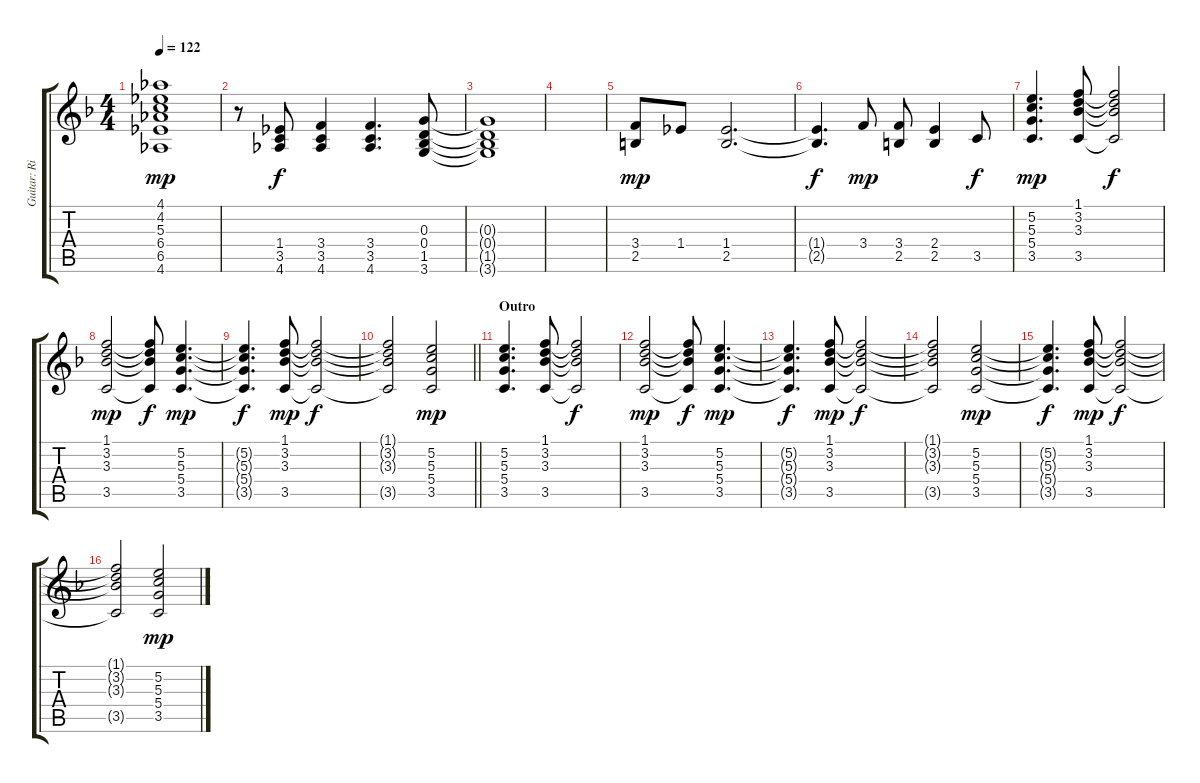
\track ("Guitar: Rik" "Guitar: Ri") {instrument distortionguitar}
\staff {score tabs}
\tuning (E4 B3 G3 D3 A2 E2) {hide}
\ts (4 4)
\tempo 122
\clef g2
\ks f
(4.1 4.2 5.3 6.4 6.5 4.6).1{dy mp} |
r.8 (1.4 3.5 4.6).8{dy f} (3.4 3.5 4.6).4 (3.4 3.5 4.6).4{d} (0.3 0.4 1.5 3.6).8 |
(0.3{t} 0.4{t} 1.5{t} 3.6{t}).1 |
|
(3.4 2.5).8{dy mp} 1.4.8 (1.4 2.5).2{d} |
(1.4{t} 2.5{t}).4{d dy f} 3.4.8{dy mp} (3.4 2.5).8 (2.4 2.5).4 3.5.8{dy f} |
(5.2 5.3 5.4 3.5).4{d dy mp} (1.1 3.2 3.3 3.5).8 (1.1{t} 3.2{t} 3.3{t} 3.5{t}).2{dy f} |
(1.1 3.2 3.3 3.5).2{dy mp} (1.1{t} 3.2{t} 3.3{t} 3.5{t}).8{dy f} (5.2 5.3 5.4 3.5).4{d dy mp} |
(5.2{t} 5.3{t} 5.4{t} 3.5{t}).4{d dy f} (1.1 3.2 3.3 3.5).8{dy mp} (1.1{t} 3.2{t} 3.3{t} 3.5{t}).2{dy f} |
\barLineRight lightlight
(1.1{t} 3.2{t} 3.3{t} 3.5{t}).2 (5.2 5.3 5.4 3.5).2{dy mp} |
\section ("" "Outro")
(5.2 5.3 5.4 3.5).4{d} (1.1 3.2 3.3 3.5).8 (1.1{t} 3.2{t} 3.3{t} 3.5{t}).2{dy f} |
(1.1 3.2 3.3 3.5).2{dy mp} (1.1{t} 3.2{t} 3.3{t} 3.5{t}).8{dy f} (5.2 5.3 5.4 3.5).4{d dy mp} |
(5.2{t} 5.3{t} 5.4{t} 3.5{t}).4{d dy f} (1.1 3.2 3.3 3.5).8{dy mp} (1.1{t} 3.2{t} 3.3{t} 3.5{t}).2{dy f} |
(1.1{t} 3.2{t} 3.3{t} 3.5{t}).2 (5.2 5.3 5.4 3.5).2{dy mp} |
(5.2{t} 5.3{t} 5.4{t} 3.5{t}).4{d dy f} (1.1 3.2 3.3 3.5).8{dy mp} (1.1{t} 3.2{t} 3.3{t} 3.5{t}).2{dy f} |
(1.1{t} 3.2{t} 3.3{t} 3.5{t}).2 (5.2 5.3 5.4 3.5).2{dy mp}
